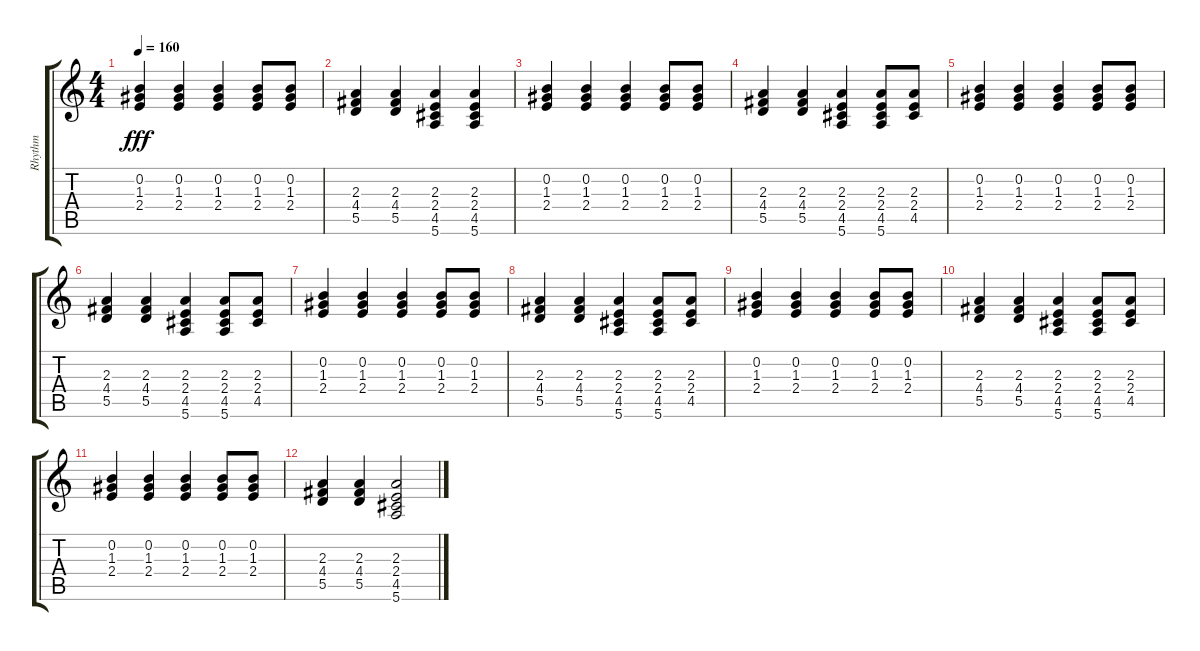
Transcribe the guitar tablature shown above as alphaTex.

\track ("Rhythm" "Rhythm") {instrument acousticguitarsteel}
\staff {score tabs}
\tuning (E4 B3 G3 D3 A2 E2) {hide}
\ts (4 4)
\tempo 160
\clef g2
\ks c
(0.2 1.3 2.4).4{dy fff} (0.2 1.3 2.4).4 (0.2 1.3 2.4).4 (0.2 1.3 2.4).8 (0.2 1.3 2.4).8 |
(2.3 4.4 5.5).4 (2.3 4.4 5.5).4 (2.3 2.4 4.5 5.6).4 (2.3 2.4 4.5 5.6).4 |
(0.2 1.3 2.4).4 (0.2 1.3 2.4).4 (0.2 1.3 2.4).4 (0.2 1.3 2.4).8 (0.2 1.3 2.4).8 |
(2.3 4.4 5.5).4 (2.3 4.4 5.5).4 (2.3 2.4 4.5 5.6).4 (2.3 2.4 4.5 5.6).8 (2.3 2.4 4.5).8 |
(0.2 1.3 2.4).4 (0.2 1.3 2.4).4 (0.2 1.3 2.4).4 (0.2 1.3 2.4).8 (0.2 1.3 2.4).8 |
(2.3 4.4 5.5).4 (2.3 4.4 5.5).4 (2.3 2.4 4.5 5.6).4 (2.3 2.4 4.5 5.6).8 (2.3 2.4 4.5).8 |
(0.2 1.3 2.4).4 (0.2 1.3 2.4).4 (0.2 1.3 2.4).4 (0.2 1.3 2.4).8 (0.2 1.3 2.4).8 |
(2.3 4.4 5.5).4 (2.3 4.4 5.5).4 (2.3 2.4 4.5 5.6).4 (2.3 2.4 4.5 5.6).8 (2.3 2.4 4.5).8 |
(0.2 1.3 2.4).4 (0.2 1.3 2.4).4 (0.2 1.3 2.4).4 (0.2 1.3 2.4).8 (0.2 1.3 2.4).8 |
(2.3 4.4 5.5).4 (2.3 4.4 5.5).4 (2.3 2.4 4.5 5.6).4 (2.3 2.4 4.5 5.6).8 (2.3 2.4 4.5).8 |
(0.2 1.3 2.4).4 (0.2 1.3 2.4).4 (0.2 1.3 2.4).4 (0.2 1.3 2.4).8 (0.2 1.3 2.4).8 |
(2.3 4.4 5.5).4 (2.3 4.4 5.5).4 (2.3 2.4 4.5 5.6).2
